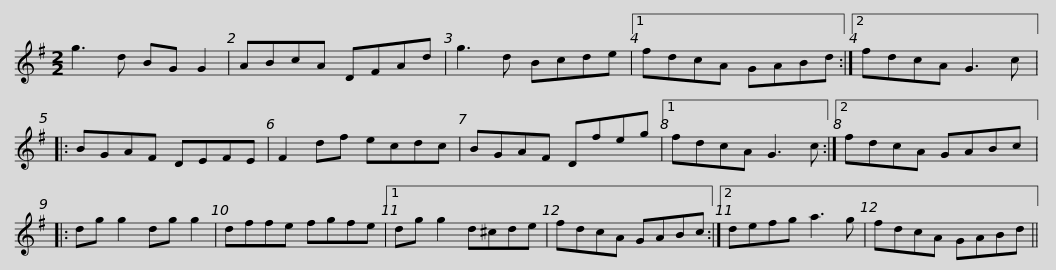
X:1
L:1/8
M:2/2
I:linebreak $
K:G
V:1 treble
V:1
 g3 d BG G2 | ABcA DFAd | g3 d Bcde |1 fdcA GABd :|2 fdcA G3 c |: %5
 BGAF DEFE |$ F2 df ecdc | BGAF Dfeg |1 fdcA G3 c :|2 fdcA GABc |: %10
 dg g2 dg g2 | dffe fgfe |1$ dg g2 d^cde | fdcA GABc :|2 defg a3 g | %15
 fdcA GABd || %16
